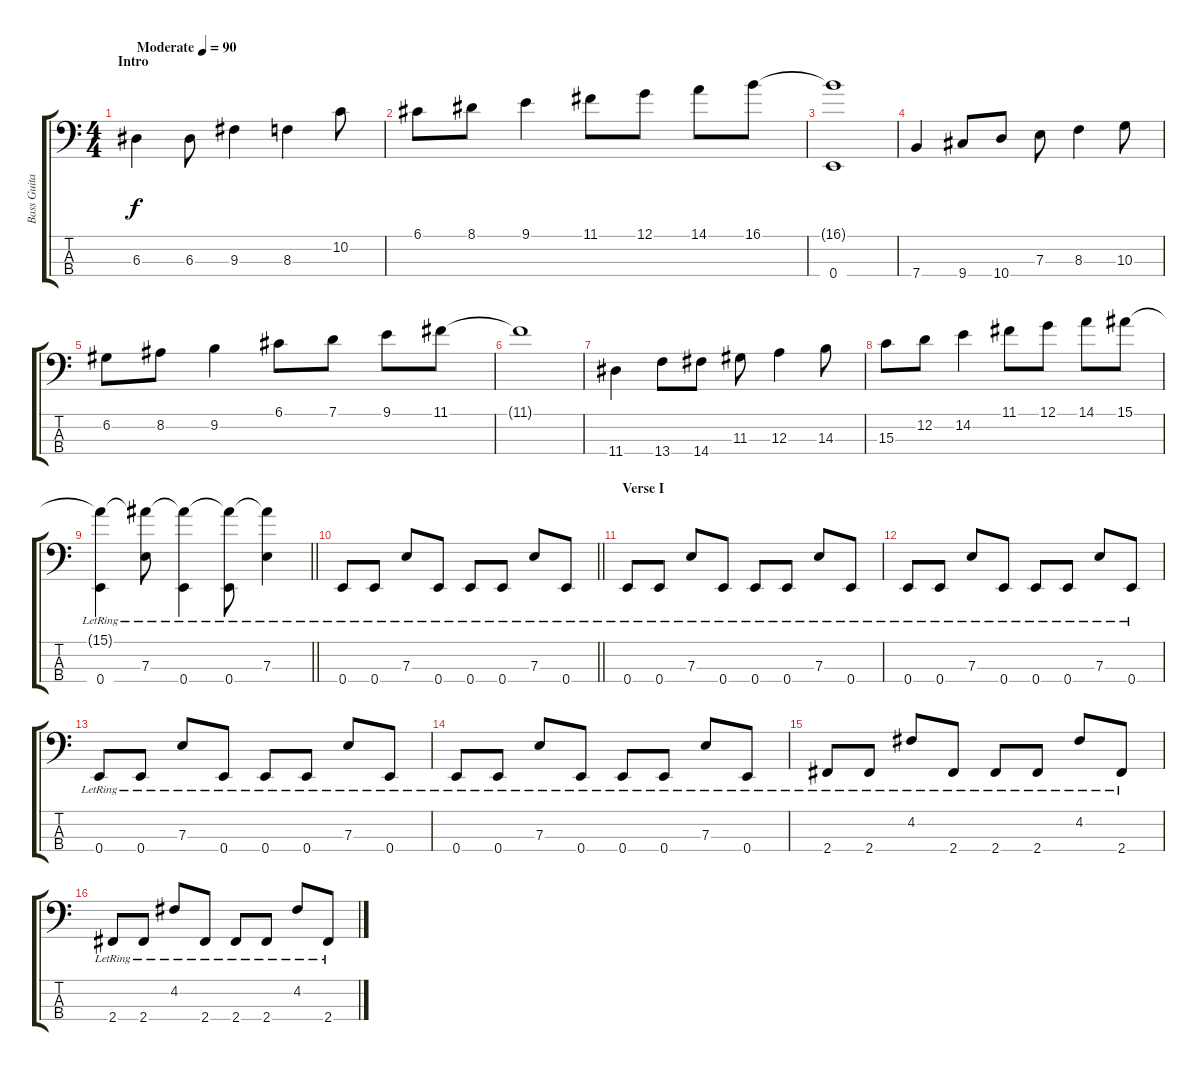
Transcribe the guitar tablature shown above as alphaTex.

\track ("Bass Guitar" "Bass Guita") {instrument electricbassfinger}
\staff {score tabs}
\tuning (G2 D2 A1 E1) {hide}
\ts (4 4)
\section ("" "Intro")
\tempo (90 "Moderate")
\clef f4
\ks c
6.3.4{dy f instrument electricbassfinger} 6.3.8 9.3.4 8.3.4 10.2.8 |
6.1.8 8.1.8 9.1.4 11.1.8 12.1.8 14.1.8 16.1.8 |
(16.1{t} 0.4).1 |
7.4.4 9.4.8 10.4.8 7.3.8 8.3.4 10.3.8 |
6.2.8 8.2.8 9.2.4 6.1.8 7.1.8 9.1.8 11.1.8 |
11.1{t}.1 |
11.4.4 13.4.8 14.4.8 11.3.8 12.3.4 14.3.8 |
15.3.8 12.2.8 14.2.4 11.1.8 12.1.8 14.1.8 15.1.8 |
\barLineRight lightlight
(15.1{t} 0.4{lr}).4 (15.1{t} 7.3{lr}).8 (15.1{t} 0.4{lr}).4 (15.1{t} 0.4{lr}).8 (15.1{t} 7.3{lr}).4 |
\barLineRight lightlight
0.4{lr}.8 0.4{lr}.8 7.3{lr}.8 0.4{lr}.8 0.4{lr}.8 0.4{lr}.8 7.3{lr}.8 0.4{lr}.8 |
\section ("" "Verse I")
0.4{lr}.8 0.4{lr}.8 7.3{lr}.8 0.4{lr}.8 0.4{lr}.8 0.4{lr}.8 7.3{lr}.8 0.4{lr}.8 |
0.4{lr}.8 0.4{lr}.8 7.3{lr}.8 0.4{lr}.8 0.4{lr}.8 0.4{lr}.8 7.3{lr}.8 0.4{lr}.8 |
0.4{lr}.8 0.4{lr}.8 7.3{lr}.8 0.4{lr}.8 0.4{lr}.8 0.4{lr}.8 7.3{lr}.8 0.4{lr}.8 |
0.4{lr}.8 0.4{lr}.8 7.3{lr}.8 0.4{lr}.8 0.4{lr}.8 0.4{lr}.8 7.3{lr}.8 0.4{lr}.8 |
2.4{lr}.8 2.4{lr}.8 4.2{lr}.8 2.4{lr}.8 2.4{lr}.8 2.4{lr}.8 4.2{lr}.8 2.4{lr}.8 |
2.4{lr}.8 2.4{lr}.8 4.2{lr}.8 2.4{lr}.8 2.4{lr}.8 2.4{lr}.8 4.2{lr}.8 2.4{lr}.8
